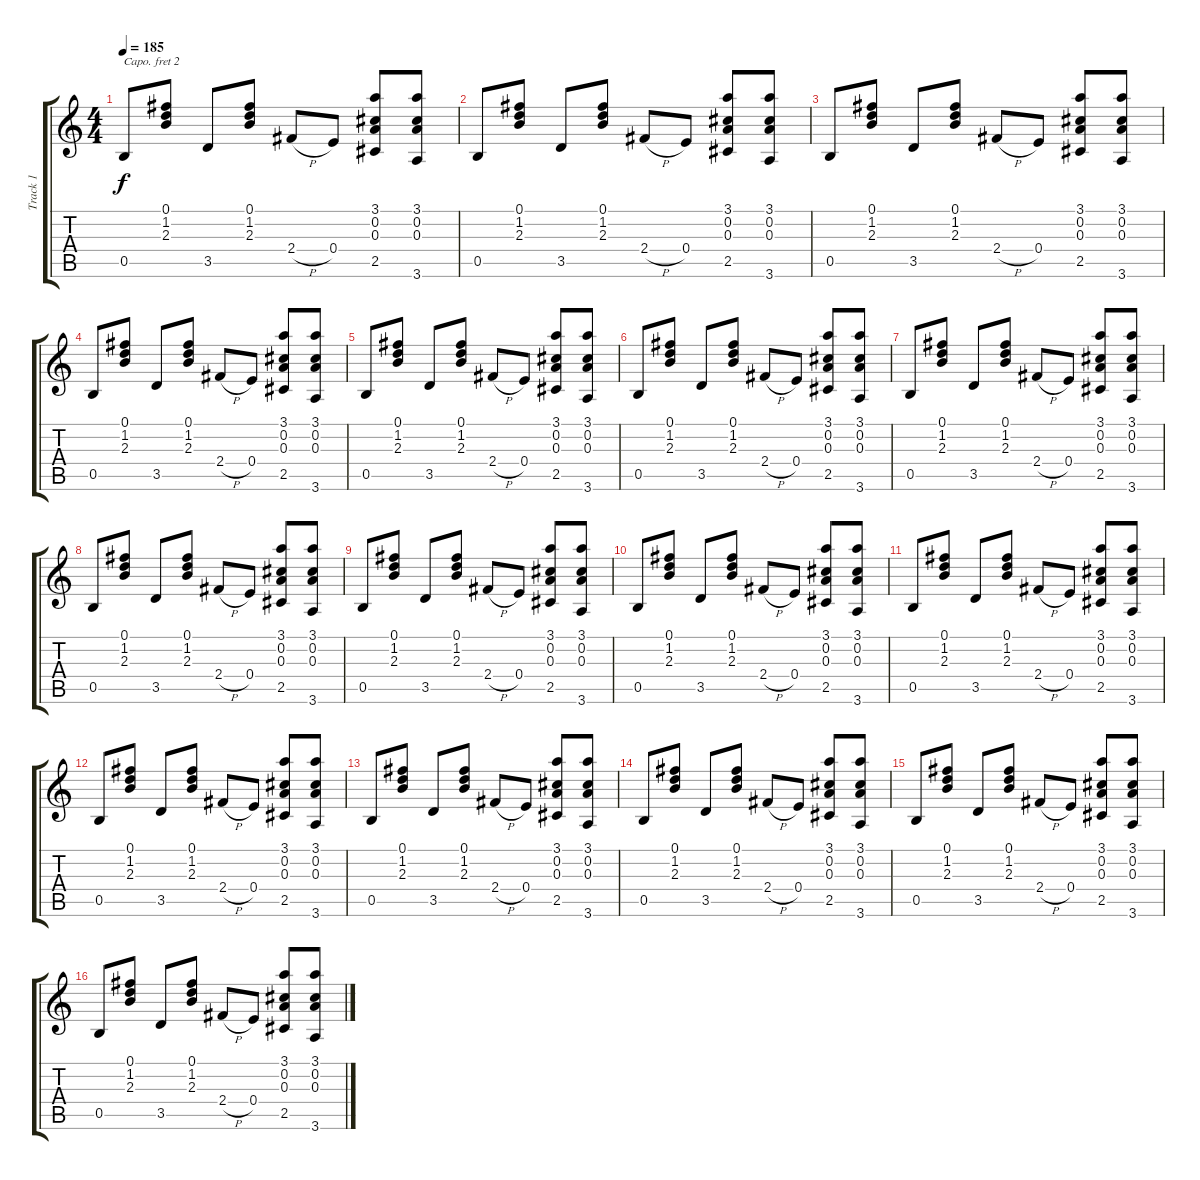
\track ("Track 1" "Track 1") {instrument electricguitarclean}
\staff {score tabs}
\capo 2
\tuning (E4 B3 G3 D3 A2 E2) {hide}
\ts (4 4)
\tempo 185
\clef g2
\ks c
0.5.8{dy f} (0.1 1.2 2.3).8 3.5.8 (0.1 1.2 2.3).8 2.4{h}.8 0.4.8 (3.1 0.2 0.3 2.5).8 (3.1 0.2 0.3 3.6).8 |
0.5.8 (0.1 1.2 2.3).8 3.5.8 (0.1 1.2 2.3).8 2.4{h}.8 0.4.8 (3.1 0.2 0.3 2.5).8 (3.1 0.2 0.3 3.6).8 |
0.5.8 (0.1 1.2 2.3).8 3.5.8 (0.1 1.2 2.3).8 2.4{h}.8 0.4.8 (3.1 0.2 0.3 2.5).8 (3.1 0.2 0.3 3.6).8 |
0.5.8 (0.1 1.2 2.3).8 3.5.8 (0.1 1.2 2.3).8 2.4{h}.8 0.4.8 (3.1 0.2 0.3 2.5).8 (3.1 0.2 0.3 3.6).8 |
0.5.8 (0.1 1.2 2.3).8 3.5.8 (0.1 1.2 2.3).8 2.4{h}.8 0.4.8 (3.1 0.2 0.3 2.5).8 (3.1 0.2 0.3 3.6).8 |
0.5.8 (0.1 1.2 2.3).8 3.5.8 (0.1 1.2 2.3).8 2.4{h}.8 0.4.8 (3.1 0.2 0.3 2.5).8 (3.1 0.2 0.3 3.6).8 |
0.5.8 (0.1 1.2 2.3).8 3.5.8 (0.1 1.2 2.3).8 2.4{h}.8 0.4.8 (3.1 0.2 0.3 2.5).8 (3.1 0.2 0.3 3.6).8 |
0.5.8 (0.1 1.2 2.3).8 3.5.8 (0.1 1.2 2.3).8 2.4{h}.8 0.4.8 (3.1 0.2 0.3 2.5).8 (3.1 0.2 0.3 3.6).8 |
0.5.8 (0.1 1.2 2.3).8 3.5.8 (0.1 1.2 2.3).8 2.4{h}.8 0.4.8 (3.1 0.2 0.3 2.5).8 (3.1 0.2 0.3 3.6).8 |
0.5.8 (0.1 1.2 2.3).8 3.5.8 (0.1 1.2 2.3).8 2.4{h}.8 0.4.8 (3.1 0.2 0.3 2.5).8 (3.1 0.2 0.3 3.6).8 |
0.5.8 (0.1 1.2 2.3).8 3.5.8 (0.1 1.2 2.3).8 2.4{h}.8 0.4.8 (3.1 0.2 0.3 2.5).8 (3.1 0.2 0.3 3.6).8 |
0.5.8 (0.1 1.2 2.3).8 3.5.8 (0.1 1.2 2.3).8 2.4{h}.8 0.4.8 (3.1 0.2 0.3 2.5).8 (3.1 0.2 0.3 3.6).8 |
0.5.8 (0.1 1.2 2.3).8 3.5.8 (0.1 1.2 2.3).8 2.4{h}.8 0.4.8 (3.1 0.2 0.3 2.5).8 (3.1 0.2 0.3 3.6).8 |
0.5.8 (0.1 1.2 2.3).8 3.5.8 (0.1 1.2 2.3).8 2.4{h}.8 0.4.8 (3.1 0.2 0.3 2.5).8 (3.1 0.2 0.3 3.6).8 |
0.5.8 (0.1 1.2 2.3).8 3.5.8 (0.1 1.2 2.3).8 2.4{h}.8 0.4.8 (3.1 0.2 0.3 2.5).8 (3.1 0.2 0.3 3.6).8 |
0.5.8 (0.1 1.2 2.3).8 3.5.8 (0.1 1.2 2.3).8 2.4{h}.8 0.4.8 (3.1 0.2 0.3 2.5).8 (3.1 0.2 0.3 3.6).8
